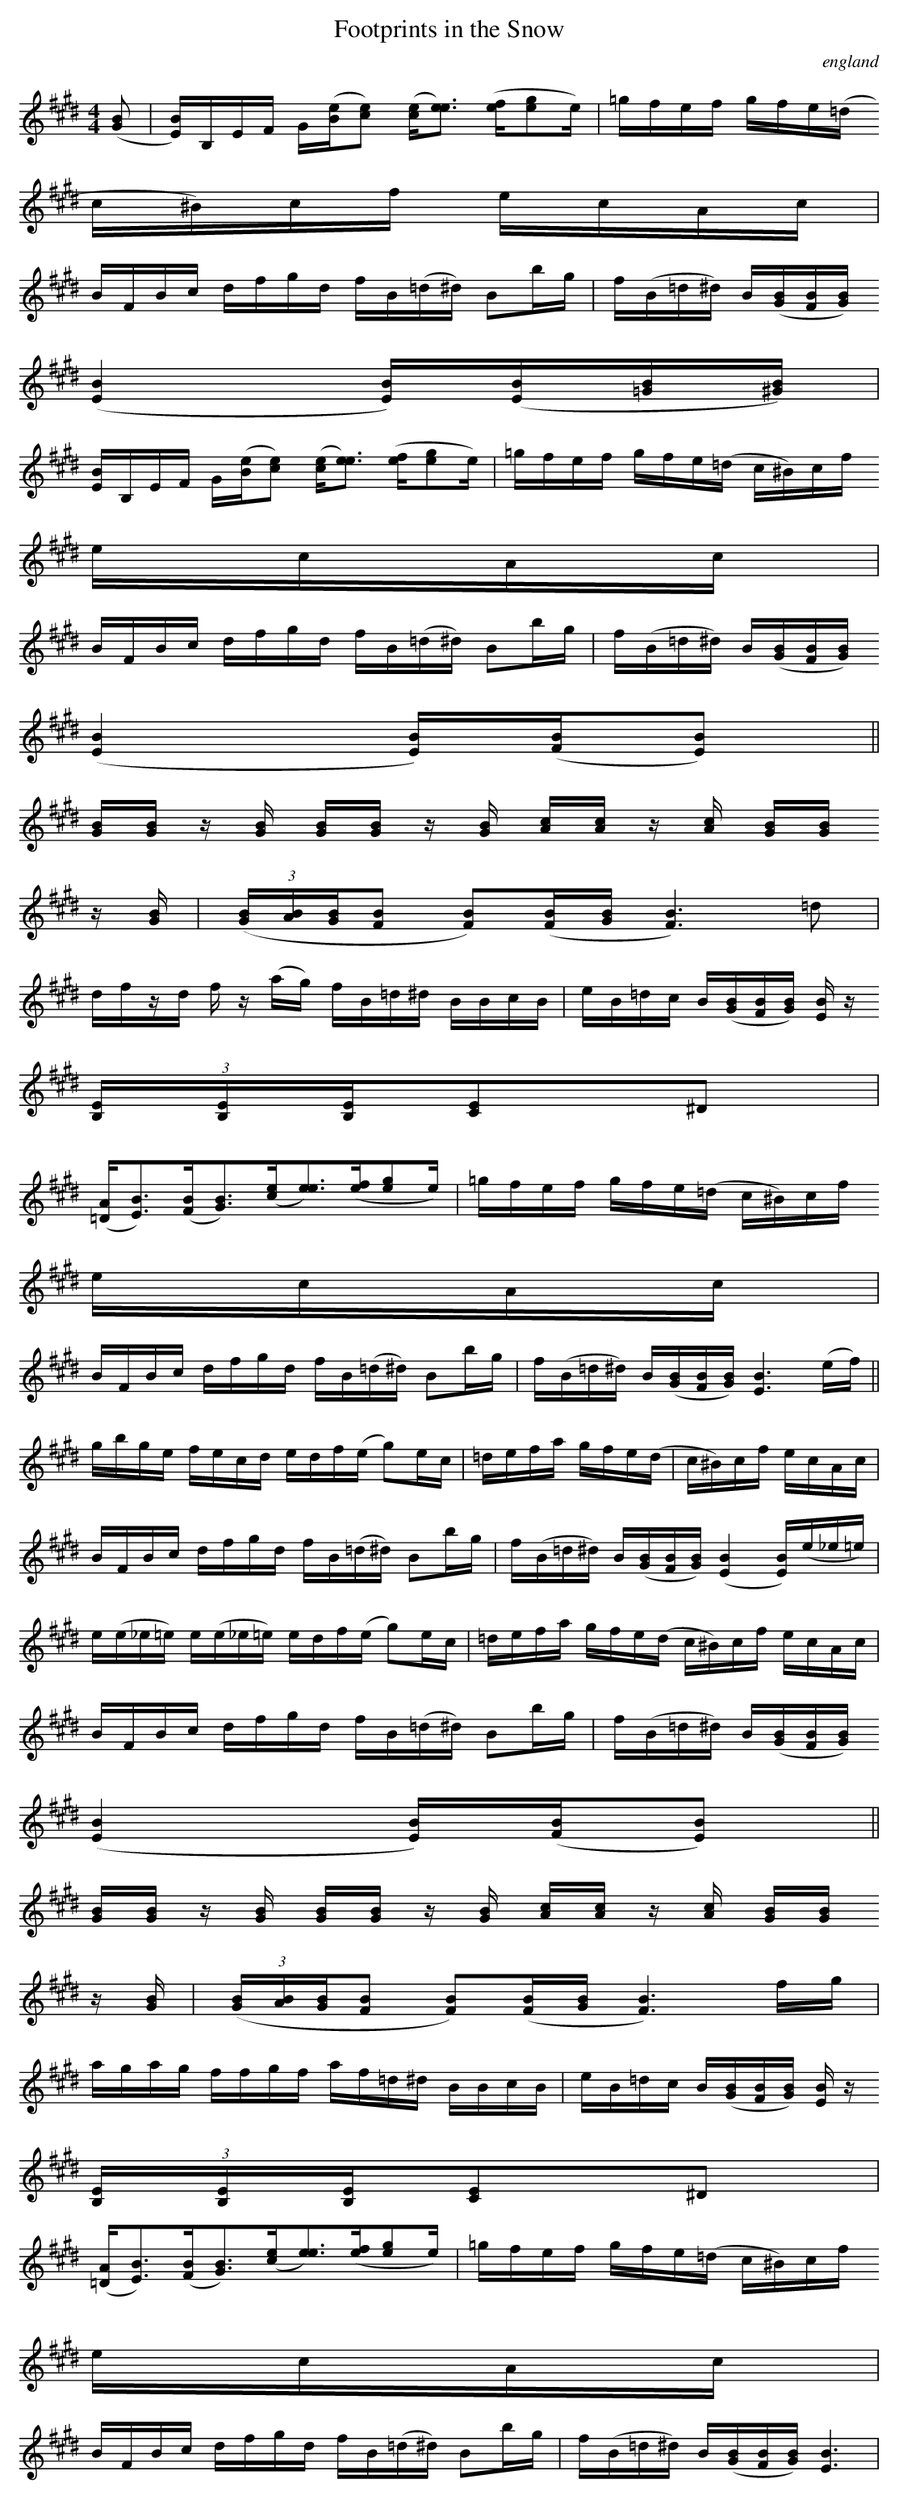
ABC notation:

X:1
T:Footprints in the Snow
O:england
M:4/4
L:1/16
Weiser, Idaho)
"E" note.
K:E
([G2B2]|[EB])B,EF G([Be][c2e2]) ([ce][e3e3]) ([fe][g2e2]e)|=gfef gfe(=d
c^B)cf ecAc|
BFBc dfgd fB(=d^d) B2bg|f(B=d^d) B([GB][FB][GB])
([E4B4][EB])([EB][=GB][^GB])|
[EB]B,EF G([Be][c2e2]) ([ce][e3e3]) ([fe][g2e2]e)|=gfef gfe(=d c^B)cf
ecAc|
BFBc dfgd fB(=d^d) B2bg|f(B=d^d) B([GB][FB][GB])
([E4B4][EB])([FB][E2B2])||
[GB][GB] z[GB] [GB][GB] z[GB] [Ac][Ac] z[Ac] [GB][GB]
z[GB]|(3([GB][AB][GB][F2B2] [F2B2])([FB][GB] [F6B6])=d2|
dfzd fz (ag) fB=d^d BBcB|eB=dc B([GB][FB][GB]) [EB]z
(3[B,E][B,E][B,E][C2E2]^D2|
([=DA][E3B3])([FB][G3B3])([ce][e3e3])([fe][g2e2]e)|=gfef gfe(=d c^B)cf
ecAc|
BFBc dfgd fB(=d^d) B2bg|f(B=d^d) B([GB][FB][GB]) [E6B6](ef)||
gbge fecd edf(e g2)ec|=defa gfe(d |c^B)cf ecAc|
BFBc dfgd fB(=d^d) B2bg|f(B=d^d) B([GB][FB][GB]) ([E4B4][EB])(e_e=e)|
e(e_e=e) e(e_e=e) edf(e g2)ec|=defa gfe(d  c^B)cf ecAc|
BFBc dfgd fB(=d^d) B2bg|f(B=d^d) B([GB][FB][GB])
([E4B4][EB])([FB][E2B2])||
[GB][GB] z[GB] [GB][GB] z[GB] [Ac][Ac] z[Ac] [GB][GB]
z[GB]|(3([GB][AB][GB][F2B2] [F2B2])([FB][GB] [F6B6])fg|
agag ffgf af=d^d BBcB|eB=dc B([GB][FB][GB]) [EB]z
(3[B,E][B,E][B,E][C2E2]^D2|
([=DA][E3B3])([FB][G3B3])([ce][e3e3])([fe][g2e2]e)|=gfef gfe(=d c^B)cf
ecAc|
BFBc dfgd fB(=d^d) B2bg|f(B=d^d) B([GB][FB][GB]) [E6B6]|
